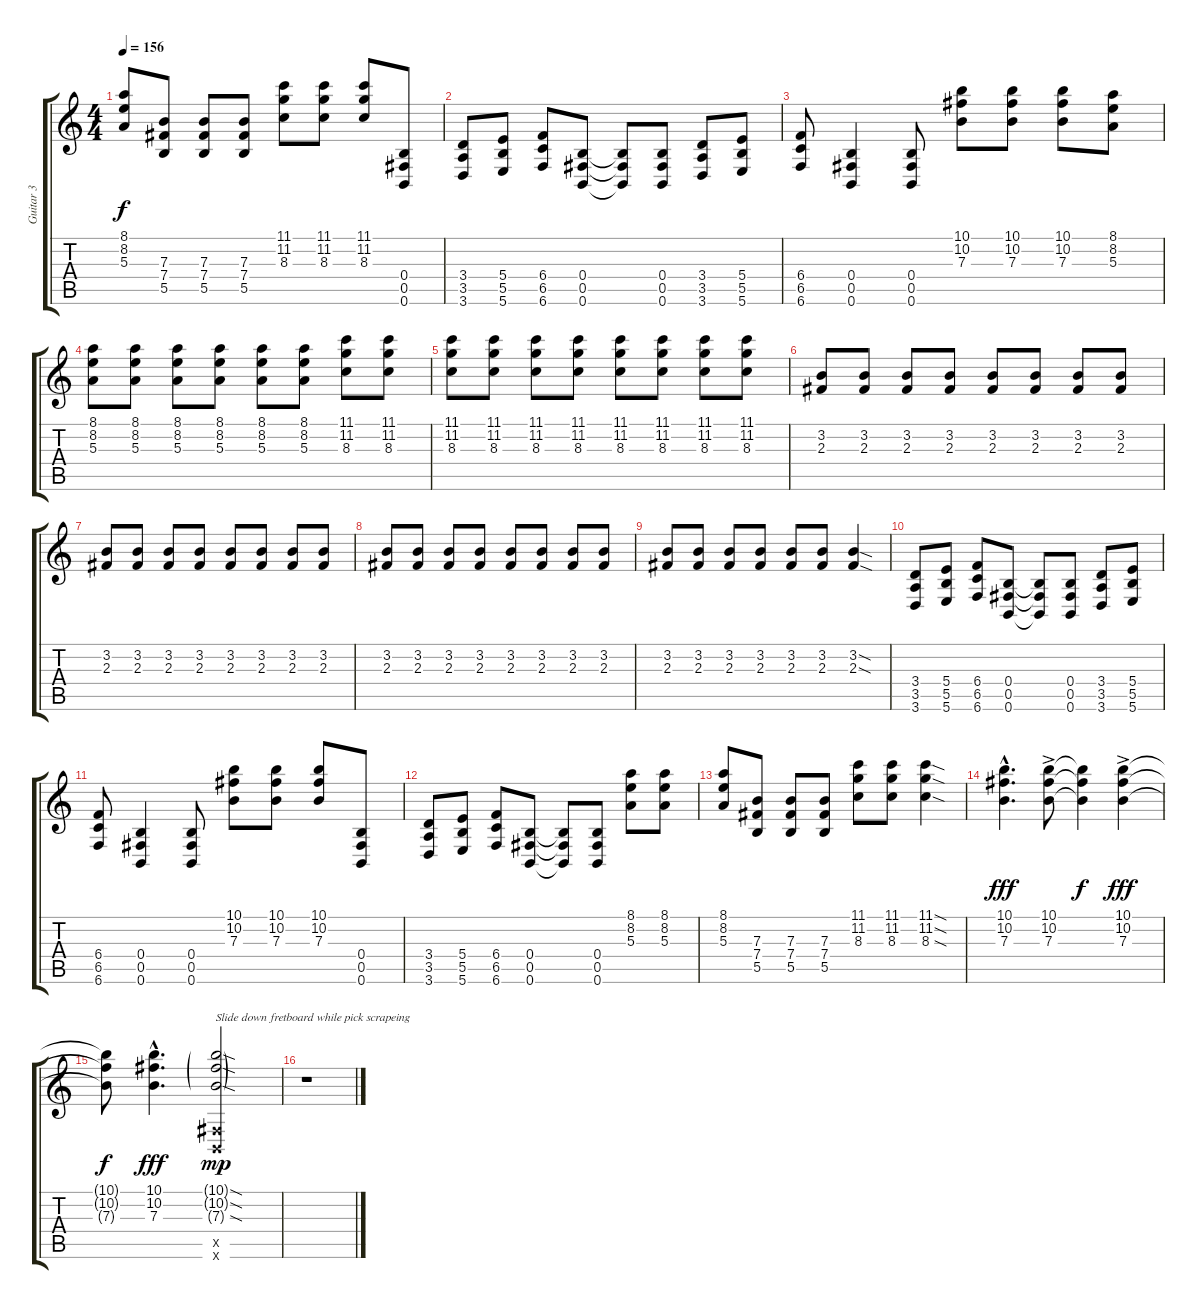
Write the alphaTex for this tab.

\track ("Guitar 3" "Guitar 3") {instrument distortionguitar}
\staff {score tabs}
\tuning (Db4 Ab3 E3 B2 Gb2 B1) {hide}
\ts (4 4)
\tempo 156
\clef g2
\ks c
(8.1 8.2 5.3).8{dy f} (7.3 7.4 5.5).8 (7.3 7.4 5.5).8 (7.3 7.4 5.5).8 (11.1 11.2 8.3).8 (11.1 11.2 8.3).8 (11.1 11.2 8.3).8 (0.4 0.5 0.6).8 |
(3.4 3.5 3.6).8 (5.4 5.5 5.6).8 (6.4 6.5 6.6).8 (0.4 0.5 0.6).8 (0.4{t} 0.5{t} 0.6{t}).8 (0.4 0.5 0.6).8 (3.4 3.5 3.6).8 (5.4 5.5 5.6).8 |
(6.4 6.5 6.6).8 (0.4 0.5 0.6).4 (0.4 0.5 0.6).8 (10.1 10.2 7.3).8 (10.1 10.2 7.3).8 (10.1 10.2 7.3).8 (8.1 8.2 5.3).8 |
(8.1 8.2 5.3).8 (8.1 8.2 5.3).8 (8.1 8.2 5.3).8 (8.1 8.2 5.3).8 (8.1 8.2 5.3).8 (8.1 8.2 5.3).8 (11.1 11.2 8.3).8 (11.1 11.2 8.3).8 |
(11.1 11.2 8.3).8 (11.1 11.2 8.3).8 (11.1 11.2 8.3).8 (11.1 11.2 8.3).8 (11.1 11.2 8.3).8 (11.1 11.2 8.3).8 (11.1 11.2 8.3).8 (11.1 11.2 8.3).8 |
(3.2 2.3).8 (3.2 2.3).8 (3.2 2.3).8 (3.2 2.3).8 (3.2 2.3).8 (3.2 2.3).8 (3.2 2.3).8 (3.2 2.3).8 |
(3.2 2.3).8 (3.2 2.3).8 (3.2 2.3).8 (3.2 2.3).8 (3.2 2.3).8 (3.2 2.3).8 (3.2 2.3).8 (3.2 2.3).8 |
(3.2 2.3).8 (3.2 2.3).8 (3.2 2.3).8 (3.2 2.3).8 (3.2 2.3).8 (3.2 2.3).8 (3.2 2.3).8 (3.2 2.3).8 |
(3.2 2.3).8 (3.2 2.3).8 (3.2 2.3).8 (3.2 2.3).8 (3.2 2.3).8 (3.2 2.3).8 (3.2{sod} 2.3{sod}).4 |
(3.4 3.5 3.6).8 (5.4 5.5 5.6).8 (6.4 6.5 6.6).8 (0.4 0.5 0.6).8 (0.4{t} 0.5{t} 0.6{t}).8 (0.4 0.5 0.6).8 (3.4 3.5 3.6).8 (5.4 5.5 5.6).8 |
(6.4 6.5 6.6).8 (0.4 0.5 0.6).4 (0.4 0.5 0.6).8 (10.1 10.2 7.3).8 (10.1 10.2 7.3).8 (10.1 10.2 7.3).8 (0.4 0.5 0.6).8 |
(3.4 3.5 3.6).8 (5.4 5.5 5.6).8 (6.4 6.5 6.6).8 (0.4 0.5 0.6).8 (0.4{t} 0.5{t} 0.6{t}).8 (0.4 0.5 0.6).8 (8.1 8.2 5.3).8 (8.1 8.2 5.3).8 |
(8.1 8.2 5.3).8 (7.3 7.4 5.5).8 (7.3 7.4 5.5).8 (7.3 7.4 5.5).8 (11.1 11.2 8.3).8 (11.1 11.2 8.3).8 (11.1{sod} 11.2{sod} 8.3{sod}).4 |
(10.1{hac} 10.2{hac} 7.3{hac}).4{d dy fff} (10.1{ac} 10.2{ac} 7.3{ac}).8 (10.1{t} 10.2{t} 7.3{t}).4{dy f} (10.1{ac} 10.2{ac} 7.3{ac}).4{dy fff} |
(10.1{t} 10.2{t} 7.3{t}).8{dy f} (10.1{hac} 10.2{hac} 7.3{hac}).4{d dy fff} (10.1{sod g} 10.2{sod g} 7.3{sod g} 0.5{x} 0.6{x}).2{txt "Slide down fretboard while pick scrapeing" dy mp instrument guitarfretnoise} |
r.1
